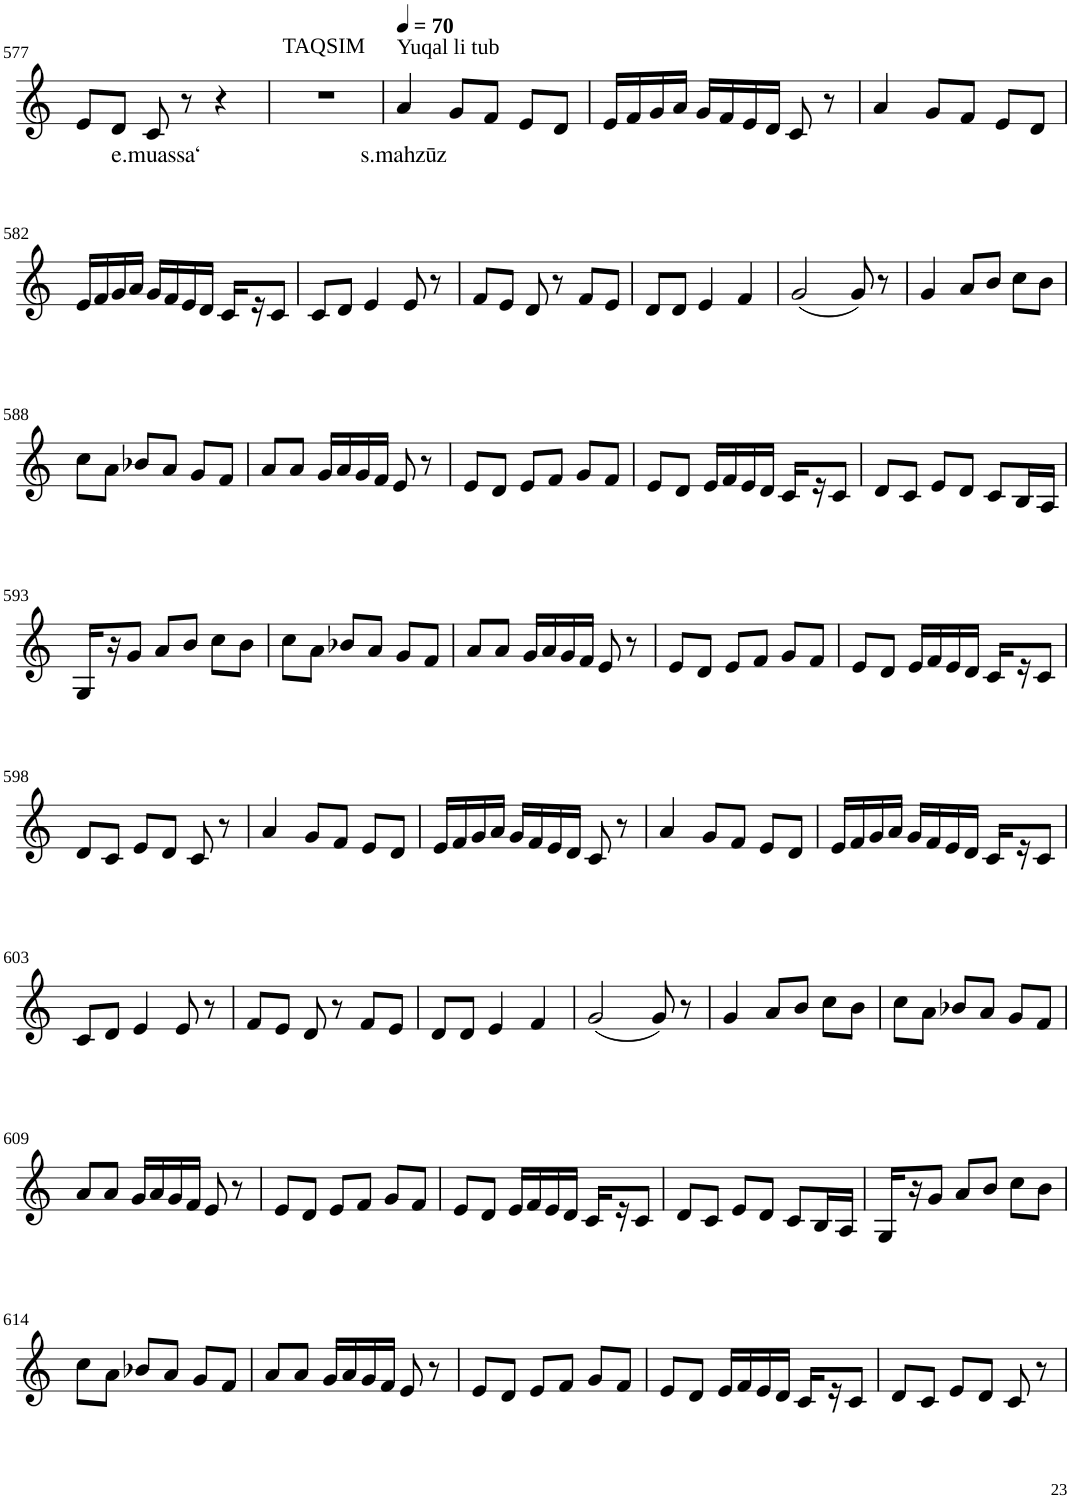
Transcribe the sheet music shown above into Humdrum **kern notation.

**kern	**text
*part1	*part1
*staff1	*staff1
*I"Violin	*
!!LO:PB:g=z
*clefG2	*
*k[]	*
*M3/4	*
=577	=577
8e/L	.
8d/J	.
!	!LO:LY:b
8c/	e.muassa‘
8r	.
4r	.
=578	=578
!LO:TX:a:t=TAQSIM	!
2.r	.
=579	=579
*MM70	*
!LO:TX:a:t=Yuqal li tub	!
!	!LO:LY:b
4a/	s.mahzūz
8g/L	.
8f/J	.
8e/L	.
8d/J	.
=580	=580
16e/LL	.
16f/	.
16g/	.
16a/JJ	.
16g/LL	.
16f/	.
16e/	.
16d/JJ	.
8c/	.
8r	.
=581	=581
4a/	.
8g/L	.
8f/J	.
8e/L	.
8d/J	.
!!LO:LB:g=z
=582	=582
16e/LL	.
16f/	.
16g/	.
16a/JJ	.
16g/LL	.
16f/	.
16e/	.
16d/JJ	.
16c/LL	.
16r	.
8c/J	.
=583	=583
8c/L	.
8d/J	.
4e/	.
8e/	.
8r	.
=584	=584
8f/L	.
8e/J	.
8d/	.
8r	.
8f/L	.
8e/J	.
=585	=585
8d/L	.
8d/J	.
4e/	.
4f/	.
=586	=586
(2g/	.
8g/)	.
8r	.
=587	=587
4g/	.
8a/L	.
8b/J	.
8cc\L	.
8b\J	.
!!LO:LB:g=z
=588	=588
8cc\L	.
8a\J	.
8b-X/L	.
8a/J	.
8g/L	.
8f/J	.
=589	=589
8a/L	.
8a/J	.
16g/LL	.
16a/	.
16g/	.
16f/JJ	.
8e/	.
8r	.
=590	=590
8e/L	.
8d/J	.
8e/L	.
8f/J	.
8g/L	.
8f/J	.
=591	=591
8e/L	.
8d/J	.
16e/LL	.
16f/	.
16e/	.
16d/JJ	.
16c/LL	.
16r	.
8c/J	.
=592	=592
8d/L	.
8c/J	.
8e/L	.
8d/J	.
8c/L	.
16B/L	.
16A/JJ	.
!!LO:LB:g=z
=593	=593
16G/LL	.
16r	.
8g/J	.
8a/L	.
8b/J	.
8cc\L	.
8b\J	.
=594	=594
8cc\L	.
8a\J	.
8b-X/L	.
8a/J	.
8g/L	.
8f/J	.
=595	=595
8a/L	.
8a/J	.
16g/LL	.
16a/	.
16g/	.
16f/JJ	.
8e/	.
8r	.
=596	=596
8e/L	.
8d/J	.
8e/L	.
8f/J	.
8g/L	.
8f/J	.
=597	=597
8e/L	.
8d/J	.
16e/LL	.
16f/	.
16e/	.
16d/JJ	.
16c/LL	.
16r	.
8c/J	.
!!LO:LB:g=z
=598	=598
8d/L	.
8c/J	.
8e/L	.
8d/J	.
8c/	.
8r	.
=599	=599
4a/	.
8g/L	.
8f/J	.
8e/L	.
8d/J	.
=600	=600
16e/LL	.
16f/	.
16g/	.
16a/JJ	.
16g/LL	.
16f/	.
16e/	.
16d/JJ	.
8c/	.
8r	.
=601	=601
4a/	.
8g/L	.
8f/J	.
8e/L	.
8d/J	.
=602	=602
16e/LL	.
16f/	.
16g/	.
16a/JJ	.
16g/LL	.
16f/	.
16e/	.
16d/JJ	.
16c/LL	.
16r	.
8c/J	.
!!LO:LB:g=z
=603	=603
8c/L	.
8d/J	.
4e/	.
8e/	.
8r	.
=604	=604
8f/L	.
8e/J	.
8d/	.
8r	.
8f/L	.
8e/J	.
=605	=605
8d/L	.
8d/J	.
4e/	.
4f/	.
=606	=606
(2g/	.
8g/)	.
8r	.
=607	=607
4g/	.
8a/L	.
8b/J	.
8cc\L	.
8b\J	.
=608	=608
8cc\L	.
8a\J	.
8b-X/L	.
8a/J	.
8g/L	.
8f/J	.
!!LO:LB:g=z
=609	=609
8a/L	.
8a/J	.
16g/LL	.
16a/	.
16g/	.
16f/JJ	.
8e/	.
8r	.
=610	=610
8e/L	.
8d/J	.
8e/L	.
8f/J	.
8g/L	.
8f/J	.
=611	=611
8e/L	.
8d/J	.
16e/LL	.
16f/	.
16e/	.
16d/JJ	.
16c/LL	.
16r	.
8c/J	.
=612	=612
8d/L	.
8c/J	.
8e/L	.
8d/J	.
8c/L	.
16B/L	.
16A/JJ	.
=613	=613
16G/LL	.
16r	.
8g/J	.
8a/L	.
8b/J	.
8cc\L	.
8b\J	.
!!LO:LB:g=z
=614	=614
8cc\L	.
8a\J	.
8b-X/L	.
8a/J	.
8g/L	.
8f/J	.
=615	=615
8a/L	.
8a/J	.
16g/LL	.
16a/	.
16g/	.
16f/JJ	.
8e/	.
8r	.
=616	=616
8e/L	.
8d/J	.
8e/L	.
8f/J	.
8g/L	.
8f/J	.
=617	=617
8e/L	.
8d/J	.
16e/LL	.
16f/	.
16e/	.
16d/JJ	.
16c/LL	.
16r	.
8c/J	.
=618	=618
8d/L	.
8c/J	.
8e/L	.
8d/J	.
8c/	.
8r	.
=	=
*-	*-
